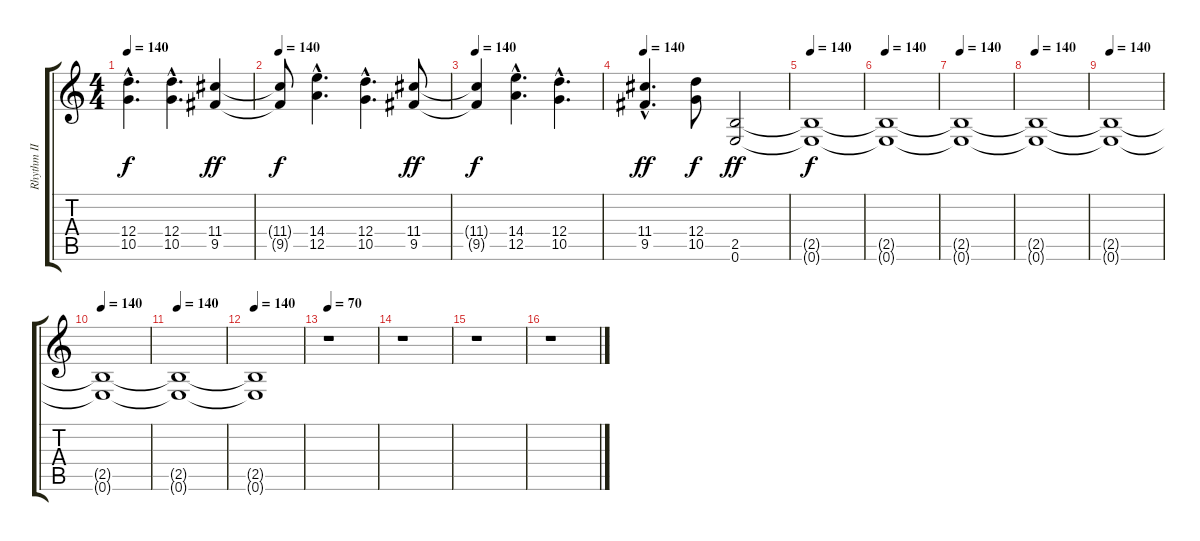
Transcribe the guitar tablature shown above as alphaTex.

\track ("Rhythm II" "Rhythm II") {instrument distortionguitar}
\staff {score tabs}
\tuning (E4 B3 G3 D3 A2 E2) {hide}
\ts (4 4)
\tempo 140
\clef g2
\ks c
(12.4{hac} 10.5{hac}).4{d dy f} (12.4{hac} 10.5{hac}).4{d} (11.4 9.5).4{dy ff} |
\tempo 140
(11.4{t} 9.5{t}).8{dy f} (14.4{hac} 12.5{hac}).4{d} (12.4{hac} 10.5{hac}).4{d} (11.4 9.5).8{dy ff} |
\tempo 140
(11.4{t} 9.5{t}).4{dy f} (14.4{hac} 12.5{hac}).4{d} (12.4{hac} 10.5{hac}).4{d} |
\tempo 140
(11.4{hac} 9.5{hac}).4{d dy ff} (12.4 10.5).8{dy f} (2.5 0.6).2{dy ff} |
\tempo 140
(2.5{t} 0.6{t}).1{dy f} |
\tempo 140
(2.5{t} 0.6{t}).1 |
\tempo 140
(2.5{t} 0.6{t}).1 |
\tempo 140
(2.5{t} 0.6{t}).1 |
\tempo 140
(2.5{t} 0.6{t}).1 |
\tempo 140
(2.5{t} 0.6{t}).1 |
\tempo 140
(2.5{t} 0.6{t}).1 |
\tempo 140
(2.5{t} 0.6{t}).1 |
\tempo 70
r.1 |
r.1 |
r.1 |
r.1
